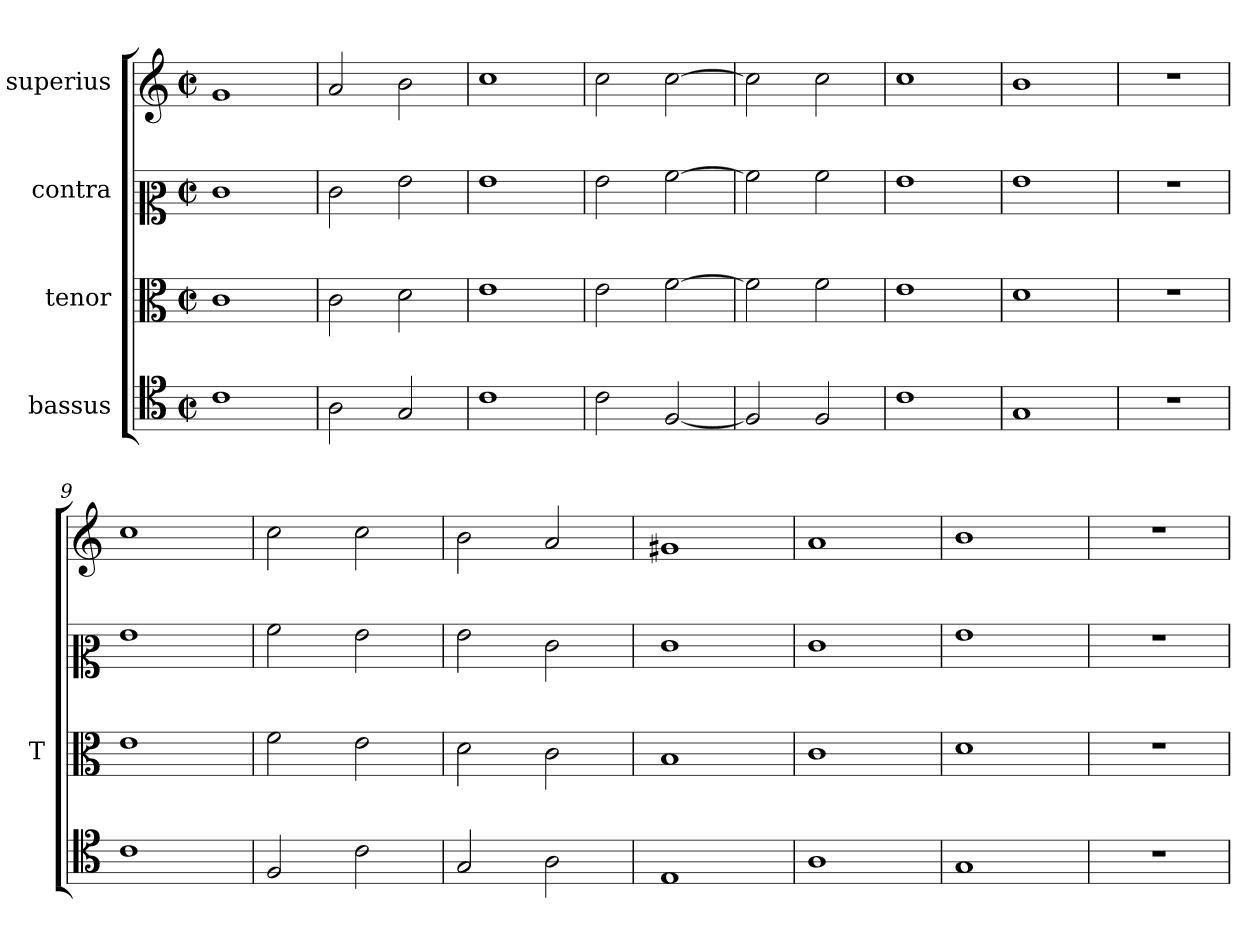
**kern	**kern	**kern	**kern
*part4	*part3	*part2	*part1
*staff4	*staff3	*staff2	*staff1
*I"bassus	*I"tenor	*I"contra	*I"superius
*	*I'T	*	*
*clefC4	*clefC3	*clefC2	*clefG2
*M2/2	*M2/2	*M2/2	*M2/2
*met(c|)	*met(c|)	*met(c|)	*met(c|)
=1	=1	=1	=1
1c	1c	1e	1g
=2	=2	=2	=2
2A	2c	2e	2a
2G	2d	2g	2b
=3	=3	=3	=3
1c	1e	1g	1cc
=4	=4	=4	=4
2c	2e	2g	2cc
[2F	[2f	[2a	[2cc
=5	=5	=5	=5
2F]	2f]	2a]	2cc]
2F	2f	2a	2cc
=6	=6	=6	=6
1c	1e	1g	1cc
=7	=7	=7	=7
1G	1d	1g	1b
=8	=8	=8	=8
1r	1r	1r	1r
=9	=9	=9	=9
1c	1e	1g	1cc
=10	=10	=10	=10
2F	2f	2a	2cc
2c	2e	2g	2cc
=11	=11	=11	=11
2G	2d	2g	2b
2A	2c	2e	2a
=12	=12	=12	=12
1E	1B	1e	1g#X
=13	=13	=13	=13
1A	1c	1e	1a
=14	=14	=14	=14
1G	1d	1g	1b
=15	=15	=15	=15
1r	1r	1r	1r
=	=	=	=
*-	*-	*-	*-
